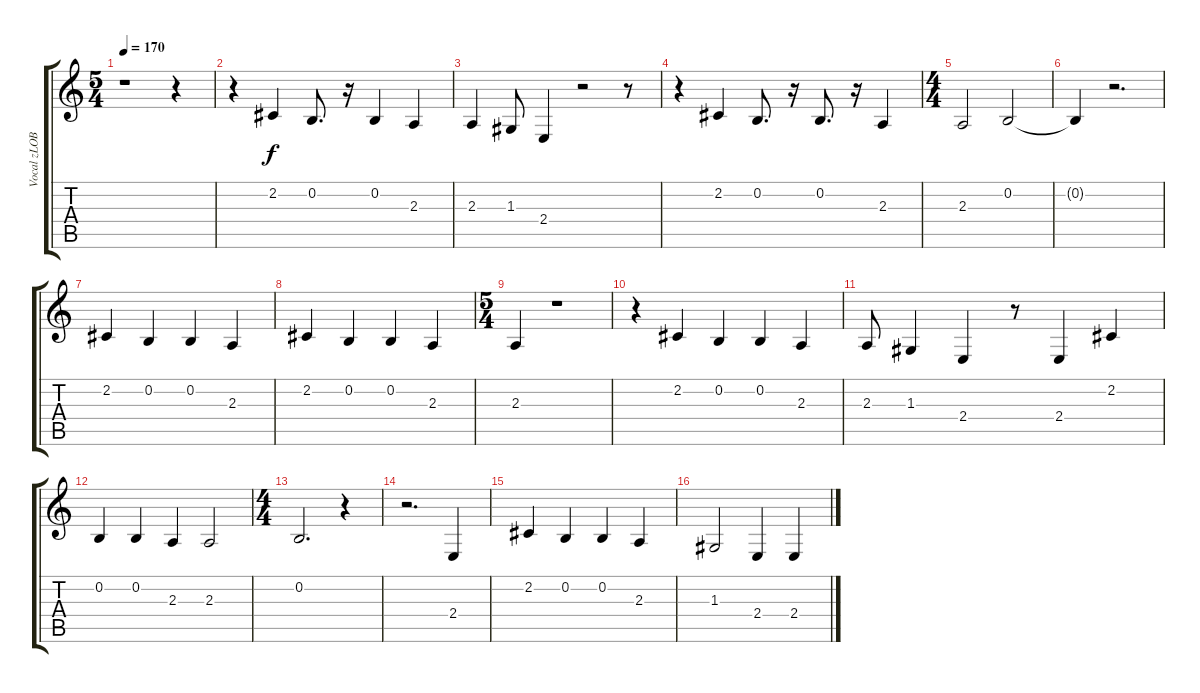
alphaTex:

\track ("Vocal zLOB" "Vocal zLOB") {instrument altosax}
\staff {score tabs}
\tuning (E4 B3 G3 D3 A2 E2) {hide}
\ts (5 4)
\tempo 170
\clef g2
\ks c
r.1{dy f} r.4 |
r.4 2.2.4 0.2.8{d} r.16 0.2.4 2.3.4 |
2.3.4 1.3.8 2.4.4 r.2 r.8 |
r.4 2.2.4 0.2.8{d} r.16 0.2.8{d} r.16 2.3.4 |
\ts (4 4)
2.3.2 0.2.2 |
0.2{t}.4 r.2{d} |
2.2.4 0.2.4 0.2.4 2.3.4 |
2.2.4 0.2.4 0.2.4 2.3.4 |
\ts (5 4)
2.3.4 r.1 |
r.4 2.2.4 0.2.4 0.2.4 2.3.4 |
2.3.8 1.3.4 2.4.4 r.8 2.4.4 2.2.4 |
0.2.4 0.2.4 2.3.4 2.3.2 |
\ts (4 4)
0.2.2{d} r.4 |
r.2{d} 2.4.4 |
2.2.4 0.2.4 0.2.4 2.3.4 |
1.3.2 2.4.4 2.4.4
